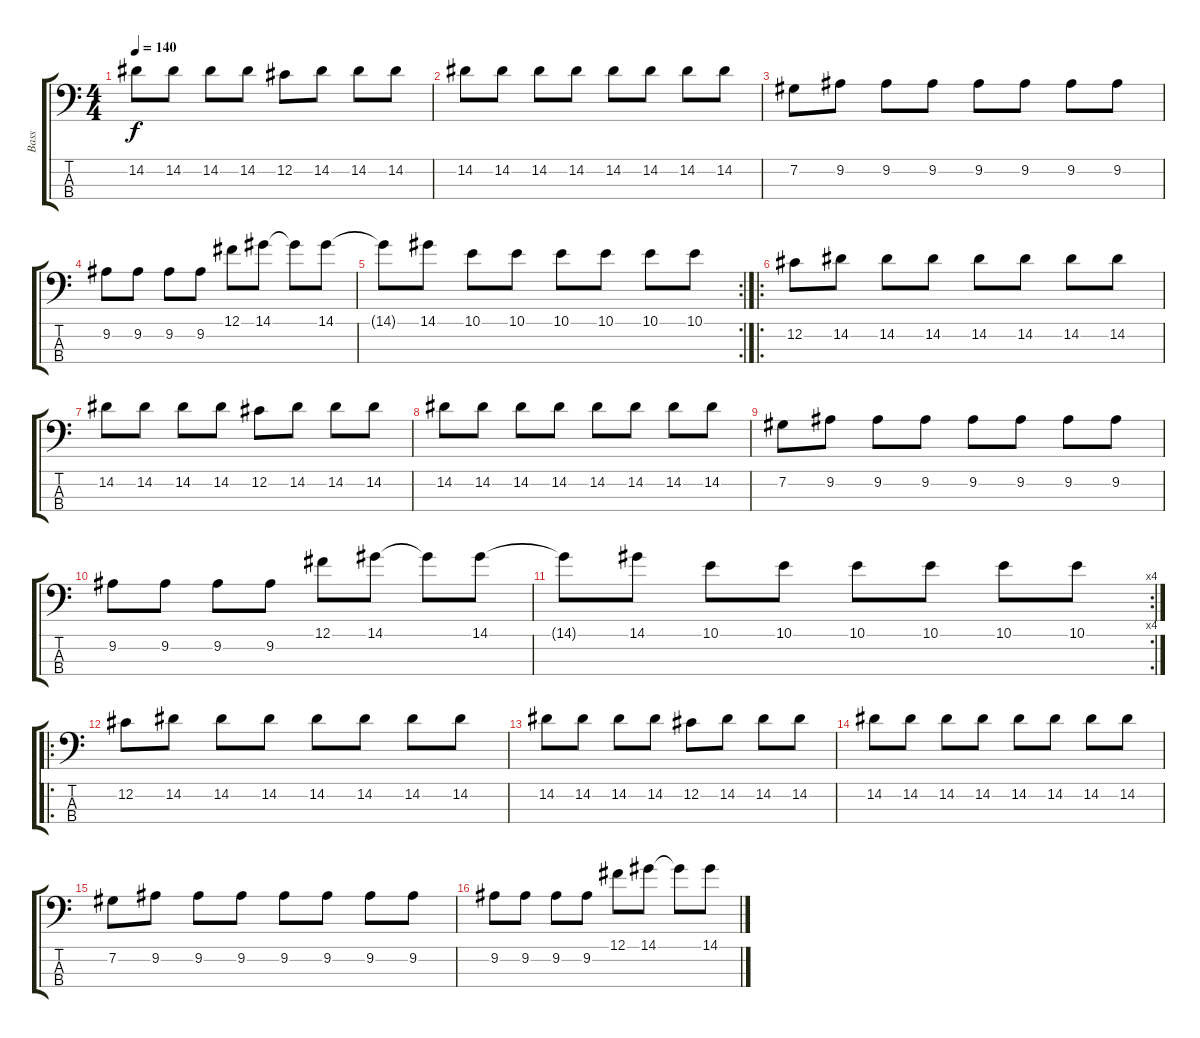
\track ("Bass" "Bass") {instrument electricbasspick}
\staff {score tabs}
\tuning (Gb2 Db2 Ab1 Eb1) {hide}
\ts (4 4)
\tempo 140
\clef f4
\ks c
14.2.8{dy f} 14.2.8 14.2.8 14.2.8 12.2.8 14.2.8 14.2.8 14.2.8 |
14.2.8 14.2.8 14.2.8 14.2.8 14.2.8 14.2.8 14.2.8 14.2.8 |
7.2.8 9.2.8 9.2.8 9.2.8 9.2.8 9.2.8 9.2.8 9.2.8 |
9.2.8 9.2.8 9.2.8 9.2.8 12.1.8 14.1.8 14.1{t}.8 14.1.8 |
\rc 2
14.1{t}.8 14.1.8 10.1.8 10.1.8 10.1.8 10.1.8 10.1.8 10.1.8 |
\ro
12.2.8{volume 13} 14.2.8 14.2.8 14.2.8 14.2.8 14.2.8 14.2.8 14.2.8 |
14.2.8 14.2.8 14.2.8 14.2.8 12.2.8 14.2.8 14.2.8 14.2.8 |
14.2.8 14.2.8 14.2.8 14.2.8 14.2.8 14.2.8 14.2.8 14.2.8 |
7.2.8 9.2.8 9.2.8 9.2.8 9.2.8 9.2.8 9.2.8 9.2.8 |
9.2.8 9.2.8 9.2.8 9.2.8 12.1.8 14.1.8 14.1{t}.8 14.1.8 |
\rc 4
14.1{t}.8 14.1.8 10.1.8 10.1.8 10.1.8 10.1.8 10.1.8 10.1.8 |
\ro
12.2.8{volume 13} 14.2.8 14.2.8 14.2.8 14.2.8 14.2.8 14.2.8 14.2.8 |
14.2.8 14.2.8 14.2.8 14.2.8 12.2.8 14.2.8 14.2.8 14.2.8 |
14.2.8 14.2.8 14.2.8 14.2.8 14.2.8 14.2.8 14.2.8 14.2.8 |
7.2.8 9.2.8 9.2.8 9.2.8 9.2.8 9.2.8 9.2.8 9.2.8 |
9.2.8 9.2.8 9.2.8 9.2.8 12.1.8 14.1.8 14.1{t}.8 14.1.8
